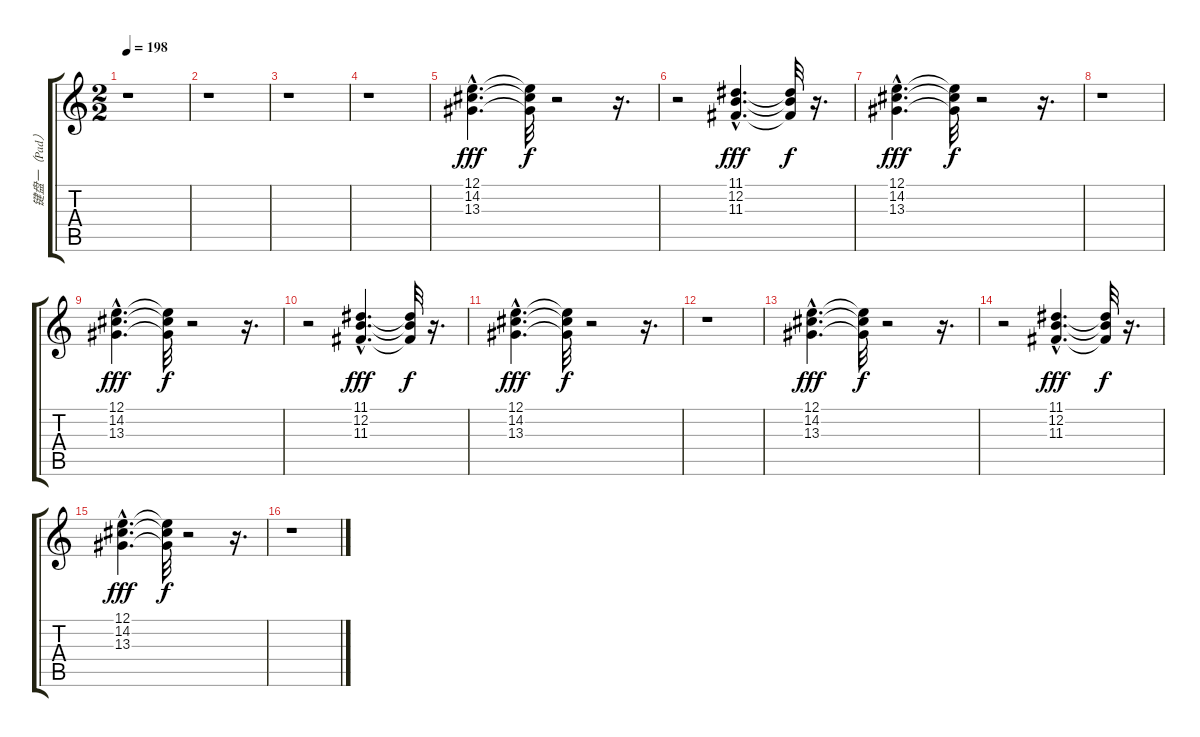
\track ("键盘一（Pad）" "键盘一（Pad）") {instrument pad1newage}
\staff {score tabs}
\tuning (E4 B3 G3 D3 A2 E2) {hide}
\ts (2 2)
\tempo 198
\clef g2
\ks c
r.1{dy fff instrument pad1newage} |
r.1 |
r.1 |
r.1 |
(12.1{hac} 14.2{hac} 13.3{hac}).4{d} (12.1{t} 14.2{t} 13.3{t}).32{dy f} r.2 r.16{d} |
r.2 (11.1{hac} 12.2{hac} 11.3{hac}).4{d dy fff} (11.1{t} 12.2{t} 11.3{t}).32{dy f} r.16{d} |
(12.1{hac} 14.2{hac} 13.3{hac}).4{d dy fff} (12.1{t} 14.2{t} 13.3{t}).32{dy f} r.2 r.16{d} |
r.1 |
(12.1{hac} 14.2{hac} 13.3{hac}).4{d dy fff} (12.1{t} 14.2{t} 13.3{t}).32{dy f} r.2 r.16{d} |
r.2 (11.1{hac} 12.2{hac} 11.3{hac}).4{d dy fff} (11.1{t} 12.2{t} 11.3{t}).32{dy f} r.16{d} |
(12.1{hac} 14.2{hac} 13.3{hac}).4{d dy fff} (12.1{t} 14.2{t} 13.3{t}).32{dy f} r.2 r.16{d} |
r.1 |
(12.1{hac} 14.2{hac} 13.3{hac}).4{d dy fff} (12.1{t} 14.2{t} 13.3{t}).32{dy f} r.2 r.16{d} |
r.2 (11.1{hac} 12.2{hac} 11.3{hac}).4{d dy fff} (11.1{t} 12.2{t} 11.3{t}).32{dy f} r.16{d} |
(12.1{hac} 14.2{hac} 13.3{hac}).4{d dy fff} (12.1{t} 14.2{t} 13.3{t}).32{dy f} r.2 r.16{d} |
r.1
